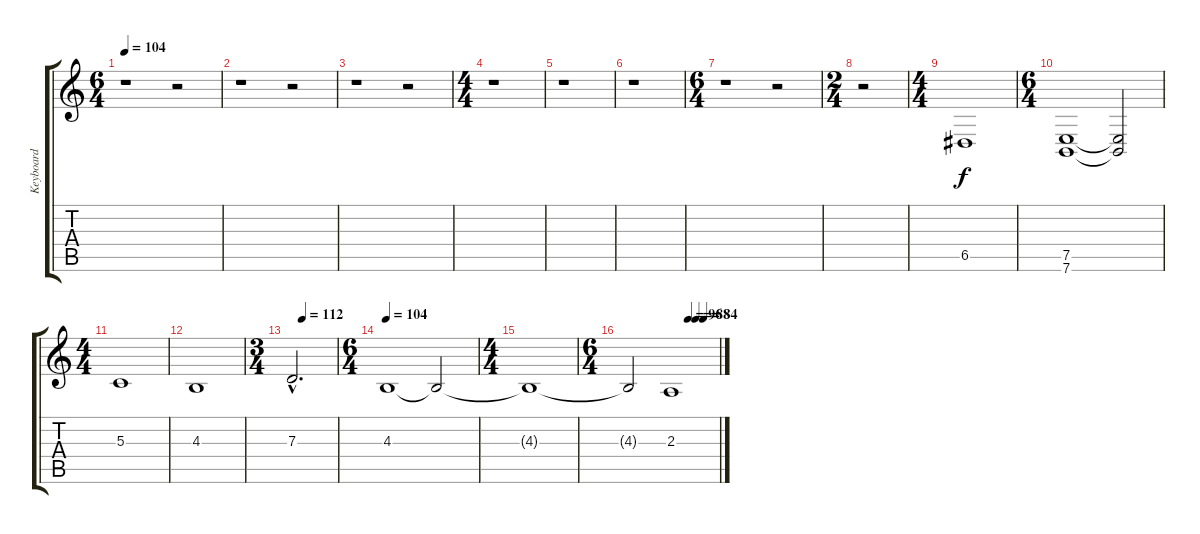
\track ("Keyboard" "Keyboard") {instrument stringensemble2}
\staff {score tabs}
\tuning (E4 B3 G3 D3 A2 E2) {hide}
\ts (6 4)
\tempo 104
\clef g2
\ks c
r.1{dy f instrument stringensemble2} r.2 |
r.1 r.2 |
r.1 r.2 |
\ts (4 4)
r.1 |
r.1 |
r.1 |
\ts (6 4)
r.1 r.2 |
\ts (2 4)
r.2 |
\ts (4 4)
6.5.1 |
\ts (6 4)
(7.5 7.6).1 (7.5{t} 7.6{t}).2 |
\ts (4 4)
5.3.1 |
4.3.1 |
\ts (3 4)
\tempo (112 0.25)
7.3{hac}.2{d} |
\ts (6 4)
\tempo 104
4.3.1 4.3{t}.2 |
\ts (4 4)
4.3{t}.1 |
\ts (6 4)
\tempo (96 0.6666666666666666)
\tempo (88 0.75)
\tempo (84 0.8333333333333334)
4.3{t}.2 2.3.1
